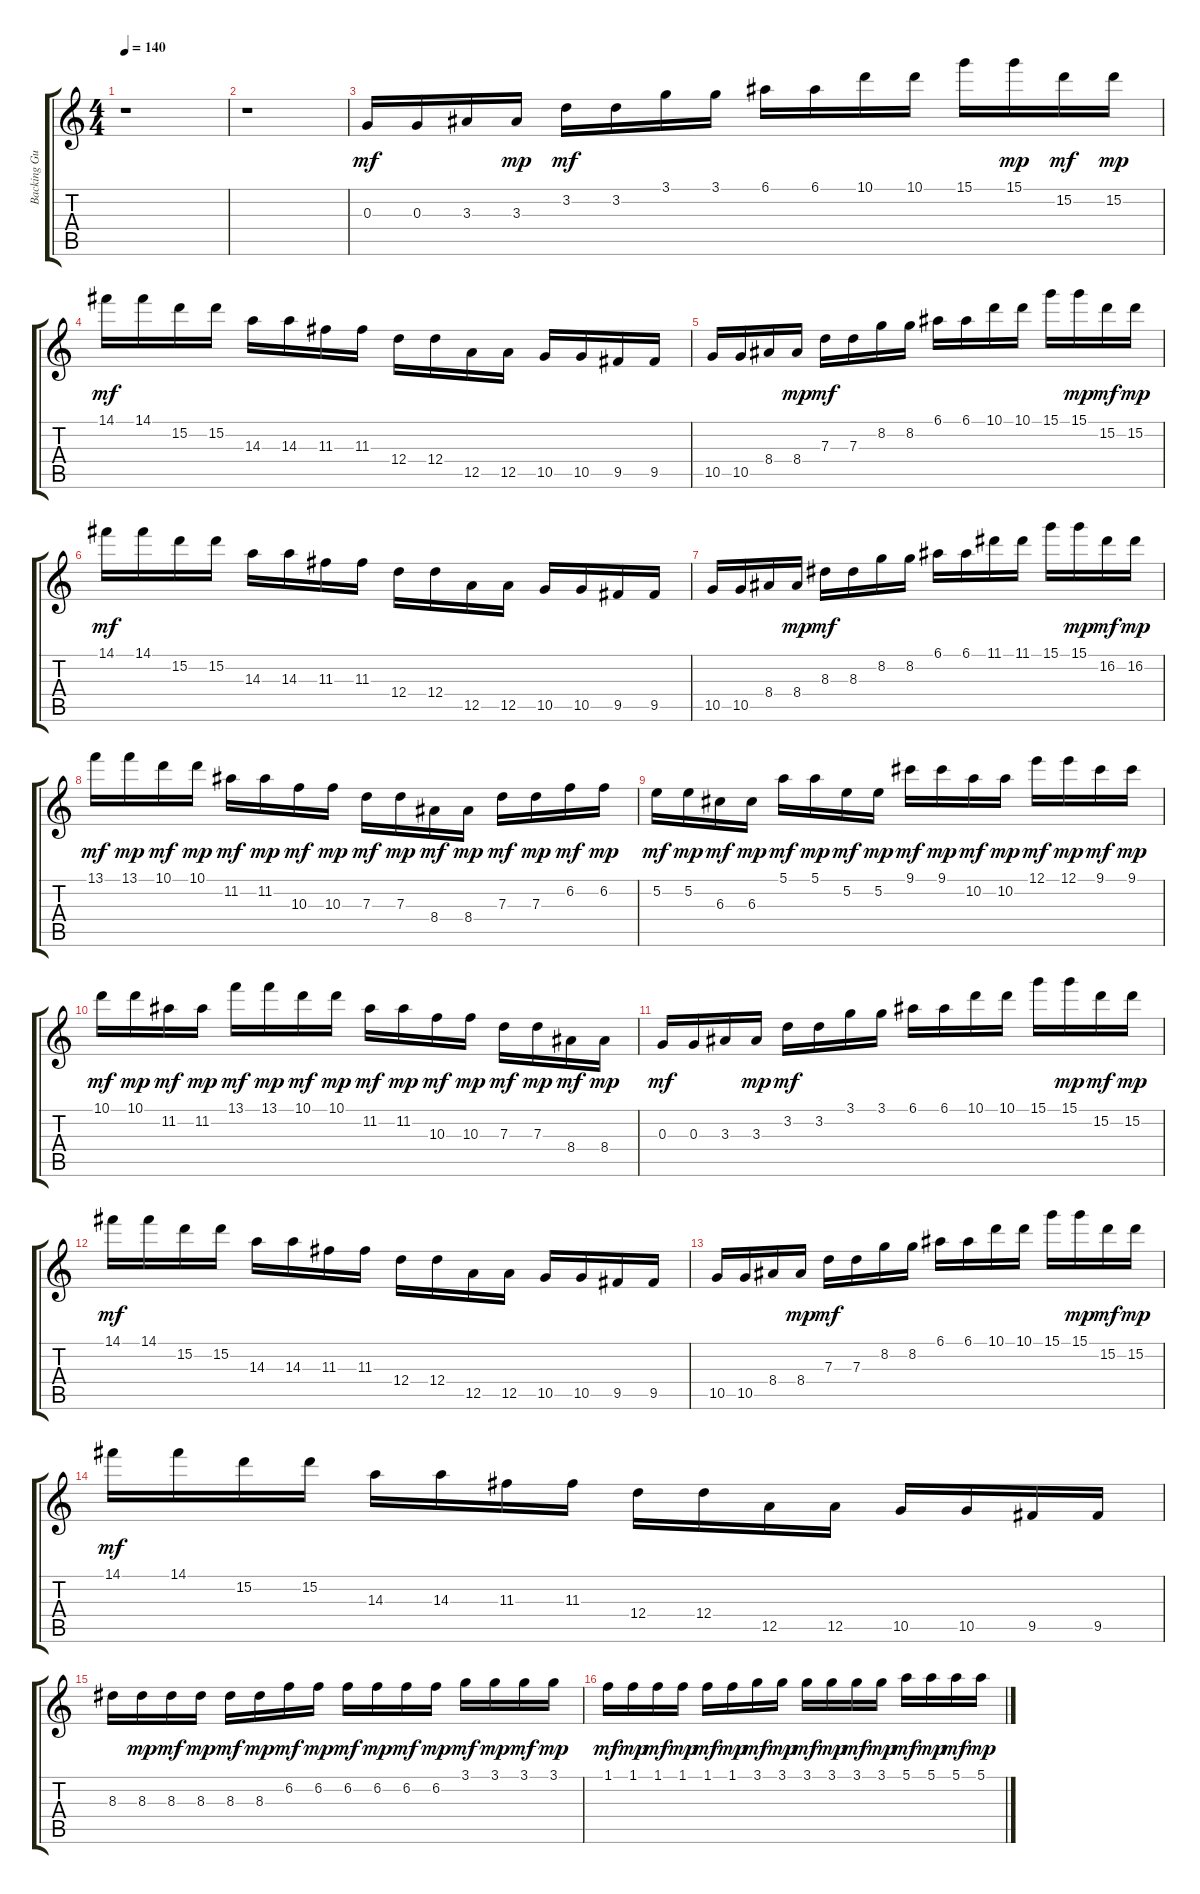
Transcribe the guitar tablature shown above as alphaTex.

\track ("Backing Guitar 1" "Backing Gu") {instrument distortionguitar}
\staff {score tabs}
\tuning (E4 B3 G3 D3 A2 D2) {hide}
\ts (4 4)
\tempo 140
\clef g2
\ks c
r.1{dy f} |
r.1 |
0.3.16{dy mf} 0.3.16 3.3.16 3.3.16{dy mp} 3.2.16{dy mf} 3.2.16 3.1.16 3.1.16 6.1.16 6.1.16 10.1.16 10.1.16 15.1.16 15.1.16{dy mp} 15.2.16{dy mf} 15.2.16{dy mp} |
14.1.16{dy mf} 14.1.16 15.2.16 15.2.16 14.3.16 14.3.16 11.3.16 11.3.16 12.4.16 12.4.16 12.5.16 12.5.16 10.5.16 10.5.16 9.5.16 9.5.16 |
10.5.16 10.5.16 8.4.16 8.4.16{dy mp} 7.3.16{dy mf} 7.3.16 8.2.16 8.2.16 6.1.16 6.1.16 10.1.16 10.1.16 15.1.16 15.1.16{dy mp} 15.2.16{dy mf} 15.2.16{dy mp} |
14.1.16{dy mf} 14.1.16 15.2.16 15.2.16 14.3.16 14.3.16 11.3.16 11.3.16 12.4.16 12.4.16 12.5.16 12.5.16 10.5.16 10.5.16 9.5.16 9.5.16 |
10.5.16 10.5.16 8.4.16 8.4.16{dy mp} 8.3.16{dy mf} 8.3.16 8.2.16 8.2.16 6.1.16 6.1.16 11.1.16 11.1.16 15.1.16 15.1.16{dy mp} 16.2.16{dy mf} 16.2.16{dy mp} |
13.1.16{dy mf} 13.1.16{dy mp} 10.1.16{dy mf} 10.1.16{dy mp} 11.2.16{dy mf} 11.2.16{dy mp} 10.3.16{dy mf} 10.3.16{dy mp} 7.3.16{dy mf} 7.3.16{dy mp} 8.4.16{dy mf} 8.4.16{dy mp} 7.3.16{dy mf} 7.3.16{dy mp} 6.2.16{dy mf} 6.2.16{dy mp} |
5.2.16{dy mf} 5.2.16{dy mp} 6.3.16{dy mf} 6.3.16{dy mp} 5.1.16{dy mf} 5.1.16{dy mp} 5.2.16{dy mf} 5.2.16{dy mp} 9.1.16{dy mf} 9.1.16{dy mp} 10.2.16{dy mf} 10.2.16{dy mp} 12.1.16{dy mf} 12.1.16{dy mp} 9.1.16{dy mf} 9.1.16{dy mp} |
10.1.16{dy mf} 10.1.16{dy mp} 11.2.16{dy mf} 11.2.16{dy mp} 13.1.16{dy mf} 13.1.16{dy mp} 10.1.16{dy mf} 10.1.16{dy mp} 11.2.16{dy mf} 11.2.16{dy mp} 10.3.16{dy mf} 10.3.16{dy mp} 7.3.16{dy mf} 7.3.16{dy mp} 8.4.16{dy mf} 8.4.16{dy mp} |
0.3.16{dy mf} 0.3.16 3.3.16 3.3.16{dy mp} 3.2.16{dy mf} 3.2.16 3.1.16 3.1.16 6.1.16 6.1.16 10.1.16 10.1.16 15.1.16 15.1.16{dy mp} 15.2.16{dy mf} 15.2.16{dy mp} |
14.1.16{dy mf} 14.1.16 15.2.16 15.2.16 14.3.16 14.3.16 11.3.16 11.3.16 12.4.16 12.4.16 12.5.16 12.5.16 10.5.16 10.5.16 9.5.16 9.5.16 |
10.5.16 10.5.16 8.4.16 8.4.16{dy mp} 7.3.16{dy mf} 7.3.16 8.2.16 8.2.16 6.1.16 6.1.16 10.1.16 10.1.16 15.1.16 15.1.16{dy mp} 15.2.16{dy mf} 15.2.16{dy mp} |
14.1.16{dy mf} 14.1.16 15.2.16 15.2.16 14.3.16 14.3.16 11.3.16 11.3.16 12.4.16 12.4.16 12.5.16 12.5.16 10.5.16 10.5.16 9.5.16 9.5.16 |
8.3.16 8.3.16{dy mp} 8.3.16{dy mf} 8.3.16{dy mp} 8.3.16{dy mf} 8.3.16{dy mp} 6.2.16{dy mf} 6.2.16{dy mp} 6.2.16{dy mf} 6.2.16{dy mp} 6.2.16{dy mf} 6.2.16{dy mp} 3.1.16{dy mf} 3.1.16{dy mp} 3.1.16{dy mf} 3.1.16{dy mp} |
1.1.16{dy mf} 1.1.16{dy mp} 1.1.16{dy mf} 1.1.16{dy mp} 1.1.16{dy mf} 1.1.16{dy mp} 3.1.16{dy mf} 3.1.16{dy mp} 3.1.16{dy mf} 3.1.16{dy mp} 3.1.16{dy mf} 3.1.16{dy mp} 5.1.16{dy mf} 5.1.16{dy mp} 5.1.16{dy mf} 5.1.16{dy mp}
